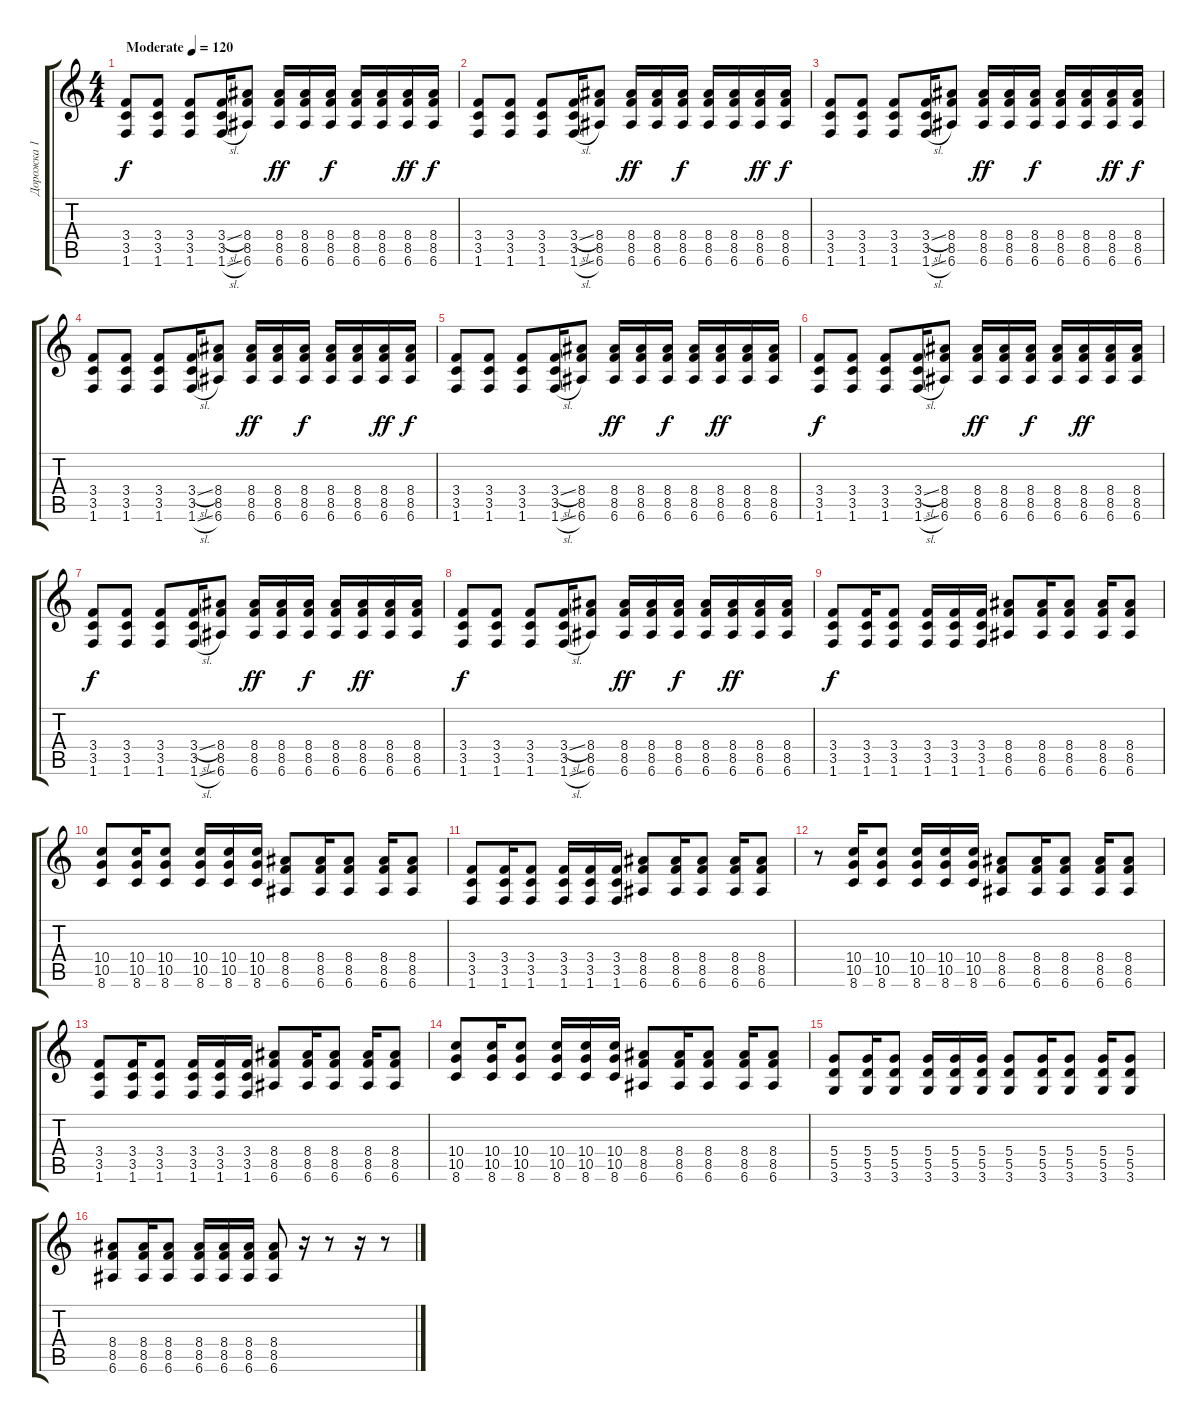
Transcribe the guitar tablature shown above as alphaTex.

\track ("Дорожка 1" "Дорожка 1") {instrument overdrivenguitar}
\staff {score tabs}
\tuning (E4 B3 G3 D3 A2 E2) {hide}
\ts (4 4)
\tempo (120 "Moderate")
\clef g2
\ks c
(3.4 3.5 1.6).8{dy f instrument overdrivenguitar} (3.4 3.5 1.6).8 (3.4 3.5 1.6).8 (3.4{sl} 3.5 1.6{sl}).16 (8.4 8.5 6.6).8 (8.4 8.5 6.6).16{dy ff} (8.4 8.5 6.6).16 (8.4 8.5 6.6).16{dy f} (8.4 8.5 6.6).16 (8.4 8.5 6.6).16 (8.4 8.5 6.6).16{dy ff} (8.4 8.5 6.6).16{dy f} |
(3.4 3.5 1.6).8 (3.4 3.5 1.6).8 (3.4 3.5 1.6).8 (3.4{sl} 3.5 1.6{sl}).16 (8.4 8.5 6.6).8 (8.4 8.5 6.6).16{dy ff} (8.4 8.5 6.6).16 (8.4 8.5 6.6).16{dy f} (8.4 8.5 6.6).16 (8.4 8.5 6.6).16 (8.4 8.5 6.6).16{dy ff} (8.4 8.5 6.6).16{dy f} |
(3.4 3.5 1.6).8 (3.4 3.5 1.6).8 (3.4 3.5 1.6).8 (3.4{sl} 3.5 1.6{sl}).16 (8.4 8.5 6.6).8 (8.4 8.5 6.6).16{dy ff} (8.4 8.5 6.6).16 (8.4 8.5 6.6).16{dy f} (8.4 8.5 6.6).16 (8.4 8.5 6.6).16 (8.4 8.5 6.6).16{dy ff} (8.4 8.5 6.6).16{dy f} |
(3.4 3.5 1.6).8 (3.4 3.5 1.6).8 (3.4 3.5 1.6).8 (3.4{sl} 3.5 1.6{sl}).16 (8.4 8.5 6.6).8 (8.4 8.5 6.6).16{dy ff} (8.4 8.5 6.6).16 (8.4 8.5 6.6).16{dy f} (8.4 8.5 6.6).16 (8.4 8.5 6.6).16 (8.4 8.5 6.6).16{dy ff} (8.4 8.5 6.6).16{dy f} |
(3.4 3.5 1.6).8{instrument distortionguitar} (3.4 3.5 1.6).8 (3.4 3.5 1.6).8 (3.4{sl} 3.5 1.6{sl}).16 (8.4 8.5 6.6).8 (8.4 8.5 6.6).16{dy ff} (8.4 8.5 6.6).16 (8.4 8.5 6.6).16{dy f} (8.4 8.5 6.6).16 (8.4 8.5 6.6).16{dy ff} (8.4 8.5 6.6).16 (8.4 8.5 6.6).16 |
(3.4 3.5 1.6).8{dy f instrument distortionguitar} (3.4 3.5 1.6).8 (3.4 3.5 1.6).8 (3.4{sl} 3.5 1.6{sl}).16 (8.4 8.5 6.6).8 (8.4 8.5 6.6).16{dy ff} (8.4 8.5 6.6).16 (8.4 8.5 6.6).16{dy f} (8.4 8.5 6.6).16 (8.4 8.5 6.6).16{dy ff} (8.4 8.5 6.6).16 (8.4 8.5 6.6).16 |
(3.4 3.5 1.6).8{dy f instrument distortionguitar} (3.4 3.5 1.6).8 (3.4 3.5 1.6).8 (3.4{sl} 3.5 1.6{sl}).16 (8.4 8.5 6.6).8 (8.4 8.5 6.6).16{dy ff} (8.4 8.5 6.6).16 (8.4 8.5 6.6).16{dy f} (8.4 8.5 6.6).16 (8.4 8.5 6.6).16{dy ff} (8.4 8.5 6.6).16 (8.4 8.5 6.6).16 |
(3.4 3.5 1.6).8{dy f instrument distortionguitar} (3.4 3.5 1.6).8 (3.4 3.5 1.6).8 (3.4{sl} 3.5 1.6{sl}).16 (8.4 8.5 6.6).8 (8.4 8.5 6.6).16{dy ff} (8.4 8.5 6.6).16 (8.4 8.5 6.6).16{dy f} (8.4 8.5 6.6).16 (8.4 8.5 6.6).16{dy ff} (8.4 8.5 6.6).16 (8.4 8.5 6.6).16 |
(3.4 3.5 1.6).8{dy f volume 11 instrument overdrivenguitar} (3.4 3.5 1.6).16 (3.4 3.5 1.6).8 (3.4 3.5 1.6).16 (3.4 3.5 1.6).16 (3.4 3.5 1.6).16 (8.4 8.5 6.6).8 (8.4 8.5 6.6).16 (8.4 8.5 6.6).8 (8.4 8.5 6.6).16 (8.4 8.5 6.6).8 |
(10.4 10.5 8.6).8{volume 11 instrument overdrivenguitar} (10.4 10.5 8.6).16 (10.4 10.5 8.6).8 (10.4 10.5 8.6).16 (10.4 10.5 8.6).16 (10.4 10.5 8.6).16 (8.4 8.5 6.6).8 (8.4 8.5 6.6).16 (8.4 8.5 6.6).8 (8.4 8.5 6.6).16 (8.4 8.5 6.6).8 |
(3.4 3.5 1.6).8{volume 11 instrument overdrivenguitar} (3.4 3.5 1.6).16 (3.4 3.5 1.6).8 (3.4 3.5 1.6).16 (3.4 3.5 1.6).16 (3.4 3.5 1.6).16 (8.4 8.5 6.6).8 (8.4 8.5 6.6).16 (8.4 8.5 6.6).8 (8.4 8.5 6.6).16 (8.4 8.5 6.6).8 |
r.8{volume 11 instrument overdrivenguitar} (10.4 10.5 8.6).16 (10.4 10.5 8.6).8 (10.4 10.5 8.6).16 (10.4 10.5 8.6).16 (10.4 10.5 8.6).16 (8.4 8.5 6.6).8 (8.4 8.5 6.6).16 (8.4 8.5 6.6).8 (8.4 8.5 6.6).16 (8.4 8.5 6.6).8 |
(3.4 3.5 1.6).8{volume 11 instrument overdrivenguitar} (3.4 3.5 1.6).16 (3.4 3.5 1.6).8 (3.4 3.5 1.6).16 (3.4 3.5 1.6).16 (3.4 3.5 1.6).16 (8.4 8.5 6.6).8 (8.4 8.5 6.6).16 (8.4 8.5 6.6).8 (8.4 8.5 6.6).16 (8.4 8.5 6.6).8 |
(10.4 10.5 8.6).8{volume 11 instrument overdrivenguitar} (10.4 10.5 8.6).16 (10.4 10.5 8.6).8 (10.4 10.5 8.6).16 (10.4 10.5 8.6).16 (10.4 10.5 8.6).16 (8.4 8.5 6.6).8 (8.4 8.5 6.6).16 (8.4 8.5 6.6).8 (8.4 8.5 6.6).16 (8.4 8.5 6.6).8 |
(5.4 5.5 3.6).8{volume 11 instrument overdrivenguitar} (5.4 5.5 3.6).16 (5.4 5.5 3.6).8 (5.4 5.5 3.6).16 (5.4 5.5 3.6).16 (5.4 5.5 3.6).16 (5.4 5.5 3.6).8 (5.4 5.5 3.6).16 (5.4 5.5 3.6).8 (5.4 5.5 3.6).16 (5.4 5.5 3.6).8 |
(8.4 8.5 6.6).8{volume 11 instrument overdrivenguitar} (8.4 8.5 6.6).16 (8.4 8.5 6.6).8 (8.4 8.5 6.6).16 (8.4 8.5 6.6).16 (8.4 8.5 6.6).16 (8.4 8.5 6.6).8 r.16 r.8 r.16 r.8
